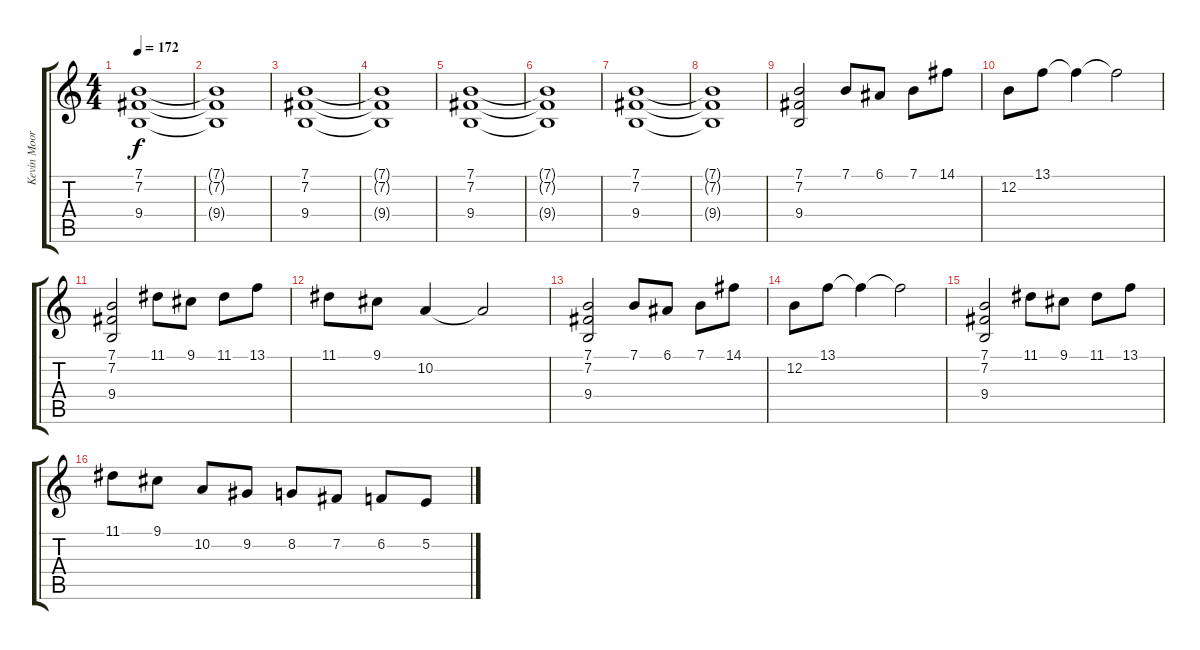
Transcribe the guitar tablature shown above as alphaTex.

\track ("Kevin Moore" "Kevin Moor") {instrument stringensemble1}
\staff {score tabs}
\tuning (E4 B3 G3 D3 A2 E2) {hide}
\ts (4 4)
\tempo 172
\clef g2
\ks c
(7.1 7.2 9.4).1{dy f} |
(7.1{t} 7.2{t} 9.4{t}).1 |
(7.1 7.2 9.4).1 |
(7.1{t} 7.2{t} 9.4{t}).1 |
(7.1 7.2 9.4).1 |
(7.1{t} 7.2{t} 9.4{t}).1 |
(7.1 7.2 9.4).1 |
(7.1{t} 7.2{t} 9.4{t}).1 |
(7.1 7.2 9.4).2 7.1.8 6.1.8 7.1.8 14.1.8 |
12.2.8 13.1.8 13.1{t}.4 13.1{t}.2 |
(7.1 7.2 9.4).2 11.1.8 9.1.8 11.1.8 13.1.8 |
11.1.8 9.1.8 10.2.4 10.2{t}.2 |
(7.1 7.2 9.4).2 7.1.8 6.1.8 7.1.8 14.1.8 |
12.2.8 13.1.8 13.1{t}.4 13.1{t}.2 |
(7.1 7.2 9.4).2 11.1.8 9.1.8 11.1.8 13.1.8 |
11.1.8 9.1.8 10.2.8 9.2.8 8.2.8 7.2.8 6.2.8 5.2.8
